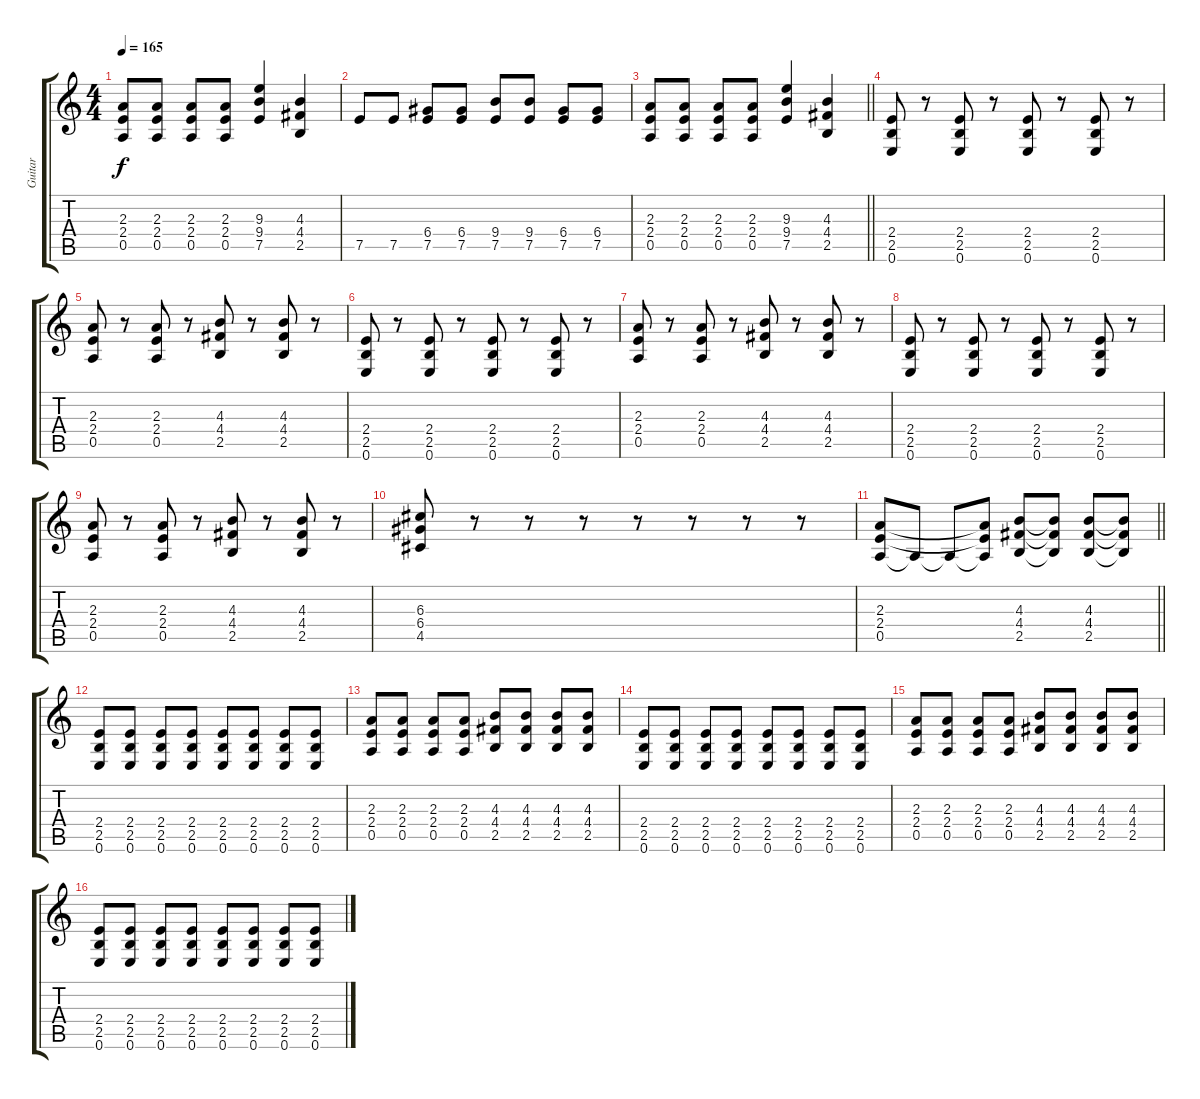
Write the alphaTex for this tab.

\track ("Guitar" "Guitar") {instrument distortionguitar}
\staff {score tabs}
\tuning (E4 B3 G3 D3 A2 E2) {hide}
\ts (4 4)
\tempo 165
\clef g2
\ks c
(2.3 2.4 0.5).8{dy f} (2.3 2.4 0.5).8 (2.3 2.4 0.5).8 (2.3 2.4 0.5).8 (9.3 9.4 7.5).4 (4.3 4.4 2.5).4 |
7.5.8 7.5.8 (6.4 7.5).8 (6.4 7.5).8 (9.4 7.5).8 (9.4 7.5).8 (6.4 7.5).8 (6.4 7.5).8 |
\barLineRight lightlight
(2.3 2.4 0.5).8 (2.3 2.4 0.5).8 (2.3 2.4 0.5).8 (2.3 2.4 0.5).8 (9.3 9.4 7.5).4 (4.3 4.4 2.5).4 |
\section ("" "")
(2.4 2.5 0.6).8 r.8 (2.4 2.5 0.6).8 r.8 (2.4 2.5 0.6).8 r.8 (2.4 2.5 0.6).8 r.8 |
(2.3 2.4 0.5).8 r.8 (2.3 2.4 0.5).8 r.8 (4.3 4.4 2.5).8 r.8 (4.3 4.4 2.5).8 r.8 |
(2.4 2.5 0.6).8 r.8 (2.4 2.5 0.6).8 r.8 (2.4 2.5 0.6).8 r.8 (2.4 2.5 0.6).8 r.8 |
(2.3 2.4 0.5).8 r.8 (2.3 2.4 0.5).8 r.8 (4.3 4.4 2.5).8 r.8 (4.3 4.4 2.5).8 r.8 |
(2.4 2.5 0.6).8 r.8 (2.4 2.5 0.6).8 r.8 (2.4 2.5 0.6).8 r.8 (2.4 2.5 0.6).8 r.8 |
(2.3 2.4 0.5).8 r.8 (2.3 2.4 0.5).8 r.8 (4.3 4.4 2.5).8 r.8 (4.3 4.4 2.5).8 r.8 |
(6.3 6.4 4.5).8 r.8 r.8 r.8 r.8 r.8 r.8 r.8 |
\barLineRight lightlight
(2.3 2.4 0.5).8 0.5{t}.8 0.5{t}.8 (2.3{t} 2.4{t} 0.5{t}).8 (4.3 4.4 2.5).8 (4.3{t} 4.4{t} 2.5{t}).8 (4.3 4.4 2.5).8 (4.3{t} 4.4{t} 2.5{t}).8 |
\section ("" "")
(2.4 2.5 0.6).8 (2.4 2.5 0.6).8 (2.4 2.5 0.6).8 (2.4 2.5 0.6).8 (2.4 2.5 0.6).8 (2.4 2.5 0.6).8 (2.4 2.5 0.6).8 (2.4 2.5 0.6).8 |
(2.3 2.4 0.5).8 (2.3 2.4 0.5).8 (2.3 2.4 0.5).8 (2.3 2.4 0.5).8 (4.3 4.4 2.5).8 (4.3 4.4 2.5).8 (4.3 4.4 2.5).8 (4.3 4.4 2.5).8 |
(2.4 2.5 0.6).8 (2.4 2.5 0.6).8 (2.4 2.5 0.6).8 (2.4 2.5 0.6).8 (2.4 2.5 0.6).8 (2.4 2.5 0.6).8 (2.4 2.5 0.6).8 (2.4 2.5 0.6).8 |
(2.3 2.4 0.5).8 (2.3 2.4 0.5).8 (2.3 2.4 0.5).8 (2.3 2.4 0.5).8 (4.3 4.4 2.5).8 (4.3 4.4 2.5).8 (4.3 4.4 2.5).8 (4.3 4.4 2.5).8 |
(2.4 2.5 0.6).8 (2.4 2.5 0.6).8 (2.4 2.5 0.6).8 (2.4 2.5 0.6).8 (2.4 2.5 0.6).8 (2.4 2.5 0.6).8 (2.4 2.5 0.6).8 (2.4 2.5 0.6).8
